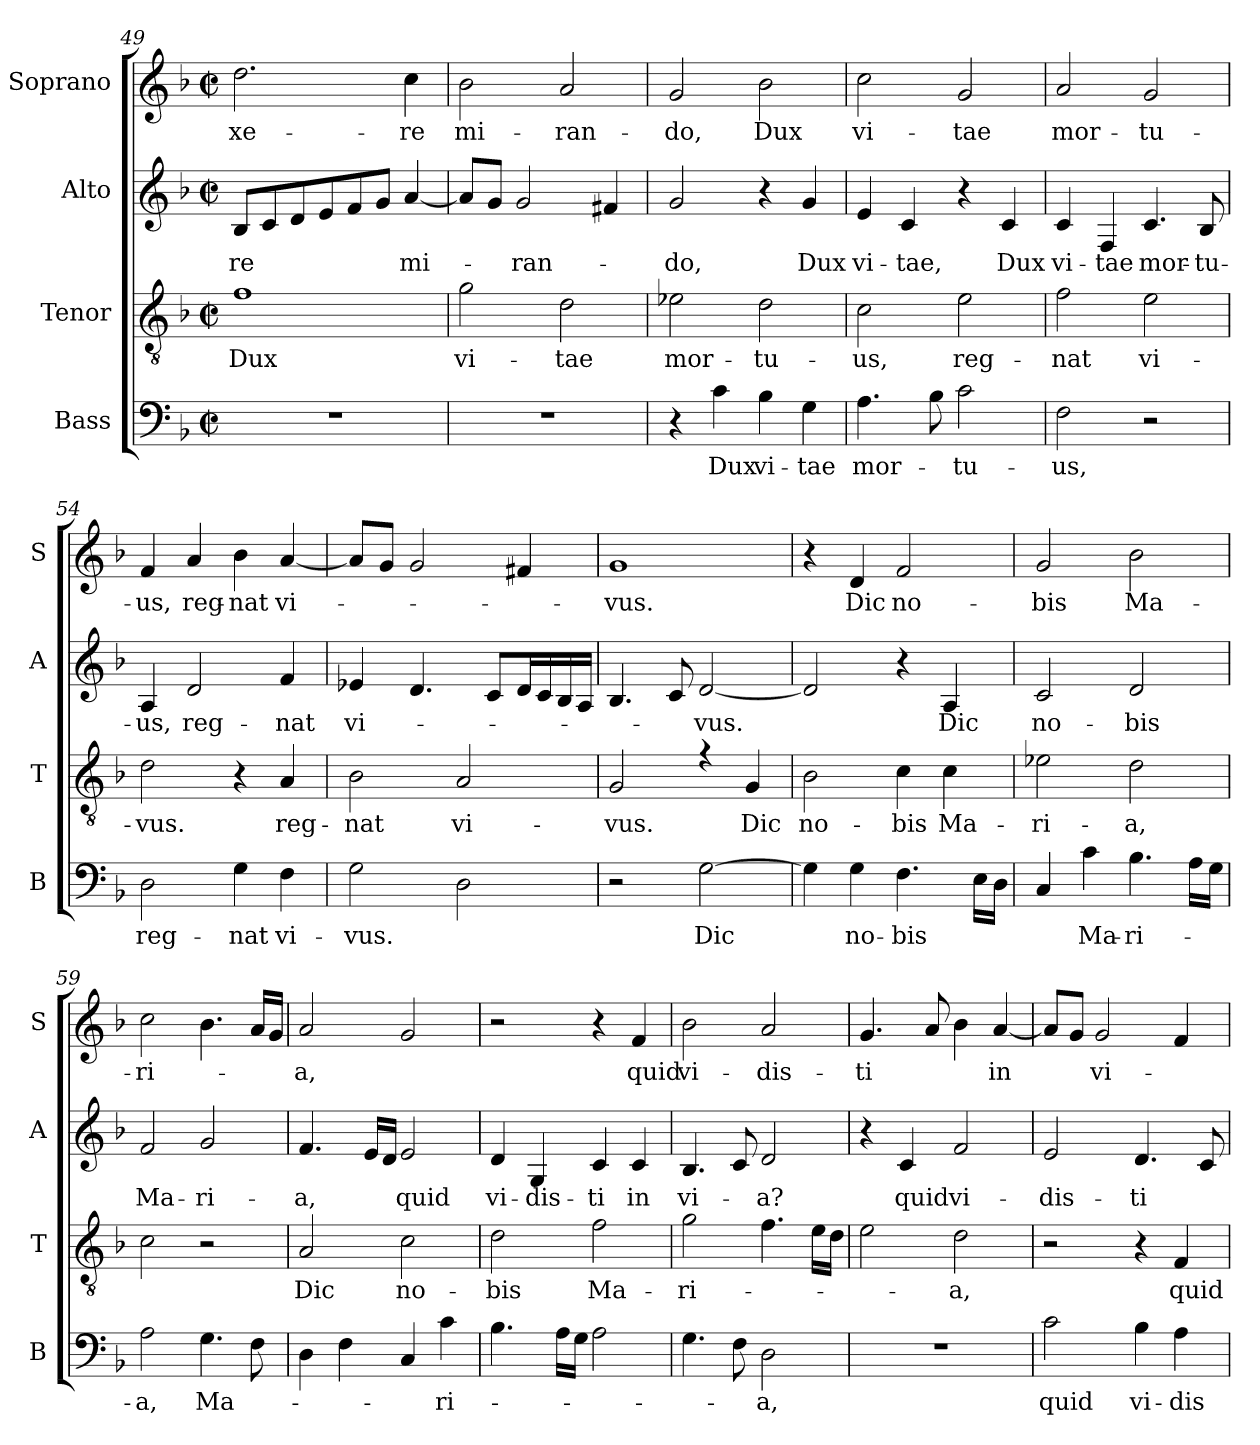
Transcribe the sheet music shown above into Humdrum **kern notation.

**kern	**text	**kern	**text	**kern	**text	**kern	**text
*part4	*part4	*part3	*part3	*part2	*part2	*part1	*part1
*staff4	*staff4	*staff3	*staff3	*staff2	*staff2	*staff1	*staff1
*I"Bass	*	*I"Tenor	*	*I"Alto	*	*I"Soprano	*
*I'B	*	*I'T	*	*I'A	*	*I'S	*
*clefF4	*	*clefGv2	*	*clefG2	*	*clefG2	*
*k[b-]	*	*k[b-]	*	*k[b-]	*	*k[b-]	*
*F:	*	*F:	*	*F:	*	*F:	*
*M2/2	*	*M2/2	*	*M2/2	*	*M2/2	*
*met(c|)	*	*met(c|)	*	*met(c|)	*	*met(c|)	*
=49	=49	=49	=49	=49	=49	=49	=49
!	!	!	!LO:LY:b	!	!LO:LY:b	!	!LO:LY:b
1r	.	1f	Dux	8B-/L	-re	2.dd\	-xe-
.	.	.	.	8c/	.	.	.
.	.	.	.	8d/	.	.	.
.	.	.	.	8e/	.	.	.
.	.	.	.	8f/	.	.	.
.	.	.	.	8g/J	.	.	.
!	!	!	!	!	!LO:LY:b	!	!LO:LY:b
.	.	.	.	[4a/	mi-	4cc\	-re
=50	=50	=50	=50	=50	=50	=50	=50
!	!	!	!LO:LY:b	!	!	!	!LO:LY:b
1r	.	2g\	vi-	8a/L]	.	2b-\	mi-
.	.	.	.	8g/J	.	.	.
!	!	!	!	!	!LO:LY:b	!	!
.	.	.	.	2g/	-ran-	.	.
!	!	!	!LO:LY:b	!	!	!	!LO:LY:b
.	.	2d\	-tae	.	.	2a/	-ran-
.	.	.	.	4f#X/	.	.	.
=51	=51	=51	=51	=51	=51	=51	=51
!	!	!	!LO:LY:b	!	!LO:LY:b	!	!LO:LY:b
4r	.	2e-X\	mor-	2g/	-do,	2g/	-do,
!	!LO:LY:b	!	!	!	!	!	!
4c\	Dux	.	.	.	.	.	.
!	!LO:LY:b	!	!LO:LY:b	!	!	!	!LO:LY:b
4B-\	vi-	2d\	-tu-	4r	.	2b-\	Dux
!	!LO:LY:b	!	!	!	!LO:LY:b	!	!
4G\	-tae	.	.	4g/	Dux	.	.
=52	=52	=52	=52	=52	=52	=52	=52
!	!LO:LY:b	!	!LO:LY:b	!	!LO:LY:b	!	!LO:LY:b
4.A\	mor-	2c\	-us,	4e/	vi-	2cc\	vi-
!	!	!	!	!	!LO:LY:b	!	!
.	.	.	.	4c/	-tae,	.	.
8B-\	.	.	.	.	.	.	.
!	!LO:LY:b	!	!LO:LY:b	!	!	!	!LO:LY:b
2c\	-tu-	2e\	reg-	4r	.	2g/	-tae
!	!	!	!	!	!LO:LY:b	!	!
.	.	.	.	4c/	Dux	.	.
!!LO:LB:g=z
=53	=53	=53	=53	=53	=53	=53	=53
!	!LO:LY:b	!	!LO:LY:b	!	!LO:LY:b	!	!LO:LY:b
2F\	-us,	2f\	-nat	4c/	vi-	2a/	mor-
!	!	!	!	!	!LO:LY:b	!	!
.	.	.	.	4F/	-tae	.	.
!	!	!	!LO:LY:b	!	!LO:LY:b	!	!LO:LY:b
2r	.	2e\	vi-	4.c/	mor-	2g/	-tu-
!	!	!	!	!	!LO:LY:b	!	!
.	.	.	.	8B-/	-tu-	.	.
=54	=54	=54	=54	=54	=54	=54	=54
!	!LO:LY:b	!	!LO:LY:b	!	!LO:LY:b	!	!LO:LY:b
2D\	reg-	2d\	-vus.	4A/	-us,	4f/	-us,
!	!	!	!	!	!LO:LY:b	!	!LO:LY:b
.	.	.	.	2d/	reg-	4a/	reg-
!	!LO:LY:b	!	!	!	!	!	!LO:LY:b
4G\	-nat	4r	.	.	.	4b-\	-nat
!	!LO:LY:b	!	!LO:LY:b	!	!LO:LY:b	!	!LO:LY:b
4F\	vi-	4A/	reg-	4f/	-nat	[4a/	vi-
=55	=55	=55	=55	=55	=55	=55	=55
!	!LO:LY:b	!	!LO:LY:b	!	!LO:LY:b	!	!
2G\	-vus.	2B-\	-nat	4e-X/	vi-	8a/L]	.
.	.	.	.	.	.	8g/J	.
.	.	.	.	4.d/	.	2g/	.
!	!	!	!LO:LY:b	!	!	!	!
2D\	.	2A/	vi-	.	.	.	.
.	.	.	.	8c/L	.	.	.
.	.	.	.	16d/L	.	4f#X/	.
.	.	.	.	16c/	.	.	.
.	.	.	.	16B-/	.	.	.
.	.	.	.	16A/JJ	.	.	.
=56	=56	=56	=56	=56	=56	=56	=56
!	!	!	!LO:LY:b	!	!	!	!LO:LY:b
2r	.	2G/	-vus.	4.B-/	.	1g	-vus.
.	.	.	.	8c/	.	.	.
!	!LO:LY:b	!	!	!	!LO:LY:b	!	!
[2G\	Dic	4rf	.	[2d/	-vus.	.	.
!	!	!	!LO:LY:b	!	!	!	!
.	.	4G/	Dic	.	.	.	.
=57	=57	=57	=57	=57	=57	=57	=57
!	!	!	!LO:LY:b	!	!	!	!
4G\]	.	2B-\	no-	2d/]	.	4r	.
!	!LO:LY:b	!	!	!	!	!	!LO:LY:b
4G\	no-	.	.	.	.	4d/	Dic
!	!LO:LY:b	!	!LO:LY:b	!	!	!	!LO:LY:b
4.F\	-bis	4c\	-bis	4r	.	2f/	no-
!	!	!	!LO:LY:b	!	!LO:LY:b	!	!
.	.	4c\	Ma-	4A/	Dic	.	.
16E\LL	.	.	.	.	.	.	.
16D\JJ	.	.	.	.	.	.	.
!!LO:LB:g=z
=58	=58	=58	=58	=58	=58	=58	=58
!	!	!	!LO:LY:b	!	!LO:LY:b	!	!LO:LY:b
4C/	.	2e-X\	-ri-	2c/	no-	2g/	-bis
!	!LO:LY:b	!	!	!	!	!	!
4c\	Ma-	.	.	.	.	.	.
!	!LO:LY:b	!	!LO:LY:b	!	!LO:LY:b	!	!LO:LY:b
4.B-\	-ri-	2d\	-a,	2d/	-bis	2b-\	Ma-
16A\LL	.	.	.	.	.	.	.
16G\JJ	.	.	.	.	.	.	.
=59	=59	=59	=59	=59	=59	=59	=59
!	!LO:LY:b	!	!	!	!LO:LY:b	!	!LO:LY:b
2A\	-a,	2c\	.	2f/	Ma-	2cc\	-ri-
!	!LO:LY:b	!	!	!	!LO:LY:b	!	!
4.G\	Ma-	2r	.	2g/	-ri-	4.b-\	.
8F\	.	.	.	.	.	16a/LL	.
.	.	.	.	.	.	16g/JJ	.
=60	=60	=60	=60	=60	=60	=60	=60
!	!	!	!LO:LY:b	!	!LO:LY:b	!	!LO:LY:b
4D\	.	2A/	Dic	4.f/	-a,	2a/	-a,
4F\	.	.	.	.	.	.	.
.	.	.	.	16e/LL	.	.	.
.	.	.	.	16d/JJ	.	.	.
!	!	!	!LO:LY:b	!	!LO:LY:b	!	!
4C/	.	2c\	no-	2e/	quid	2g/	.
!	!LO:LY:b	!	!	!	!	!	!
4c\	-ri-	.	.	.	.	.	.
=61	=61	=61	=61	=61	=61	=61	=61
!	!	!	!LO:LY:b	!	!LO:LY:b	!	!
4.B-\	.	2d\	-bis	4d/	vi-	2r	.
!	!	!	!	!	!LO:LY:b	!	!
.	.	.	.	4G/	-dis-	.	.
16A\LL	.	.	.	.	.	.	.
16G\JJ	.	.	.	.	.	.	.
!	!	!	!LO:LY:b	!	!LO:LY:b	!	!
2A\	.	2f\	Ma-	4c/	-ti	4r	.
!	!	!	!	!	!LO:LY:b	!	!LO:LY:b
.	.	.	.	4c/	in	4f/	quid
=62	=62	=62	=62	=62	=62	=62	=62
!	!	!	!LO:LY:b	!	!LO:LY:b	!	!LO:LY:b
4.G\	.	2g\	-ri-	4.B-/	vi-	2b-\	vi-
8F\	.	.	.	8c/	.	.	.
!	!LO:LY:b	!	!	!	!LO:LY:b	!	!LO:LY:b
2D\	-a,	4.f\	.	2d/	-a?	2a/	-dis-
.	.	16e\LL	.	.	.	.	.
.	.	16d\JJ	.	.	.	.	.
!!LO:PB:g=z
=63	=63	=63	=63	=63	=63	=63	=63
!	!	!	!	!	!	!	!LO:LY:b
1r	.	2e\	.	4r	.	4.g/	-ti
!	!	!	!	!	!LO:LY:b	!	!
.	.	.	.	4c/	quid	.	.
.	.	.	.	.	.	8a/	.
!	!	!	!LO:LY:b	!	!LO:LY:b	!	!
.	.	2d\	-a,	2f/	vi-	4b-\	.
!	!	!	!	!	!	!	!LO:LY:b
.	.	.	.	.	.	[4a/	in
=64	=64	=64	=64	=64	=64	=64	=64
!	!LO:LY:b	!	!	!	!LO:LY:b	!	!
2c\	quid	2r	.	2e/	-dis-	8a/L]	.
.	.	.	.	.	.	8g/J	.
!	!	!	!	!	!	!	!LO:LY:b
.	.	.	.	.	.	2g/	vi-
!	!LO:LY:b	!	!	!	!LO:LY:b	!	!
4B-\	vi-	4r	.	4.d/	-ti	.	.
!	!LO:LY:b	!	!LO:LY:b	!	!	!	!
4A\	-dis-	4F/	quid	.	.	4f/	.
.	.	.	.	8c/	.	.	.
=	=	=	=	=	=	=	=
*-	*-	*-	*-	*-	*-	*-	*-
